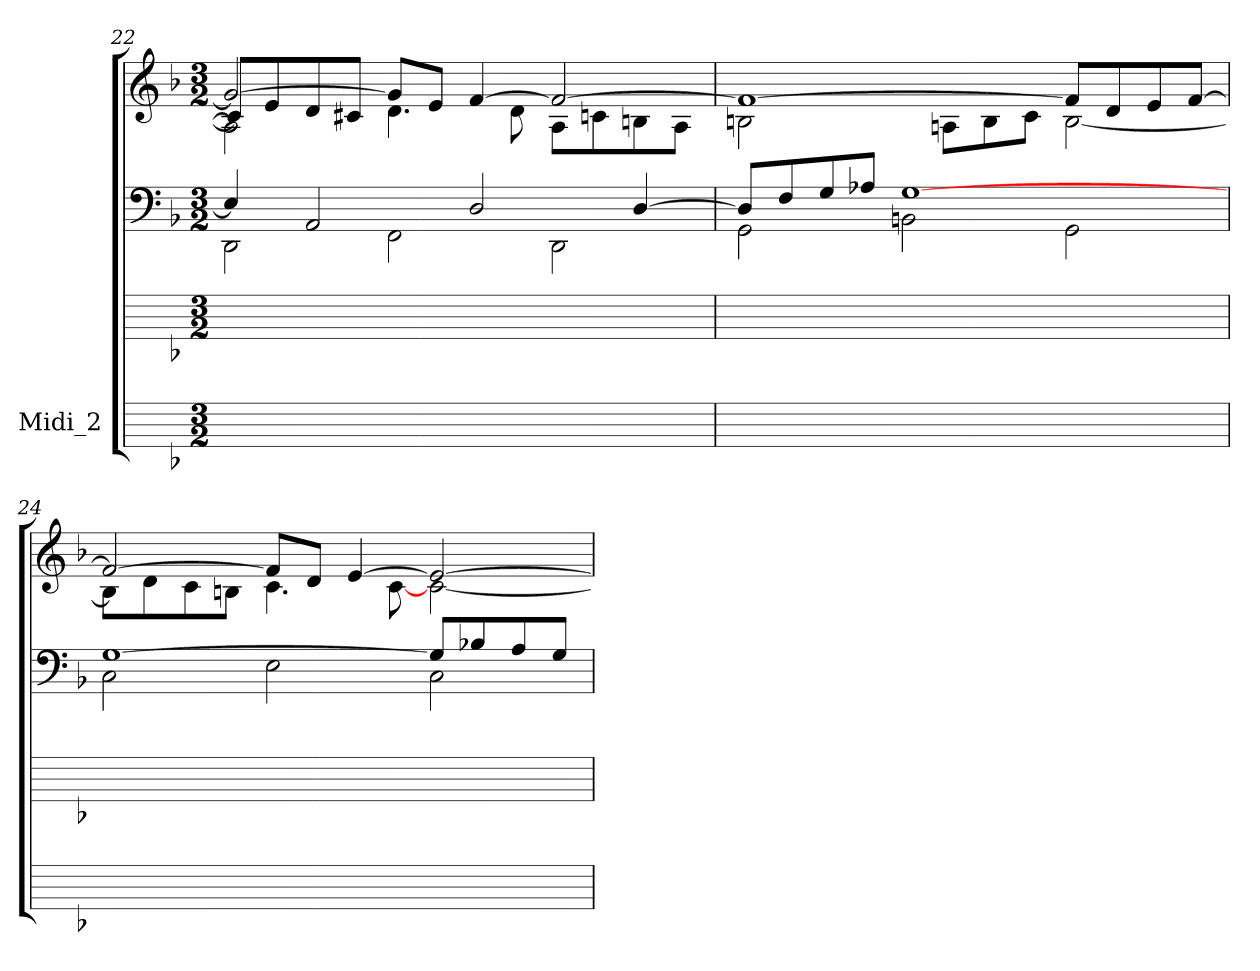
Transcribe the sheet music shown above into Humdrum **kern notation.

**kern	**kern	**kern	**kern
*part1	*part1	*part1	*part1
*staff4	*staff3	*staff2	*staff1
*I"Midi_2	*	*	*
*	*	*clefF4	*clefG2
*k[b-]	*k[b-]	*k[b-]	*k[b-]
*F:	*F:	*F:	*F:
*M3/2	*M3/2	*M3/2	*M3/2
=22	=22	=22	=22
*	*	*^	*^
*	*	*	*	*	*^
1.ryy	1.ryy	4E/]	2DD\	2g/_	8c#/L]	2A\]
.	.	.	.	.	8e/	.
.	.	2AA/	.	.	8d/	.
.	.	.	.	.	8c#/J	.
.	.	.	2FF\	8g/L]	4.d\	2ryy
.	.	.	.	8e/J	.	.
.	.	2D/	.	[4f/	.	.
.	.	.	.	.	8d\	.
.	.	.	2DD\	2f/_	8A\L	2ryy
.	.	.	.	.	8cn\	.
.	.	[4D/	.	.	8Bn\	.
.	.	.	.	.	8A\J	.
=23	=23	=23	=23	=23	=23	=23
1.ryy	1.ryy	8D/L]	2GG\	1f/_	2Bn\	1.ryy
.	.	8F/	.	.	.	.
.	.	8G/	.	.	.	.
.	.	8A-X/J	.	.	.	.
.	.	[1G/	2BBn\	.	8ryy	.
.	.	.	.	.	8AnL	.
.	.	.	.	.	8B	.
.	.	.	.	.	8cJ	.
.	.	.	2GG\	8f/L]	[2B\	.
.	.	.	.	8d/	.	.
.	.	.	.	8e/	.	.
.	.	.	.	[8f/J	.	.
=24	=24	=24	=24	=24	=24	=24
1.ryy	1.ryy	[1G/	2C\	2f/_	8BL]	1.ryy
.	.	.	.	.	8d	.
.	.	.	.	.	8c	.
.	.	.	.	.	8BJ	.
.	.	.	2E\	8f/L]	4.c\	.
.	.	.	.	8d/J	.	.
.	.	.	.	[4e/	.	.
.	.	.	.	.	[8c\	.
.	.	8GL]	2C\	2e/_	[2c\	.
.	.	8B-X	.	.	.	.
.	.	8A	.	.	.	.
.	.	8GJ	.	.	.	.
*	*	*v	*v	*	*	*
*	*	*	*v	*v	*v
=	=	=	=
*-	*-	*-	*-
